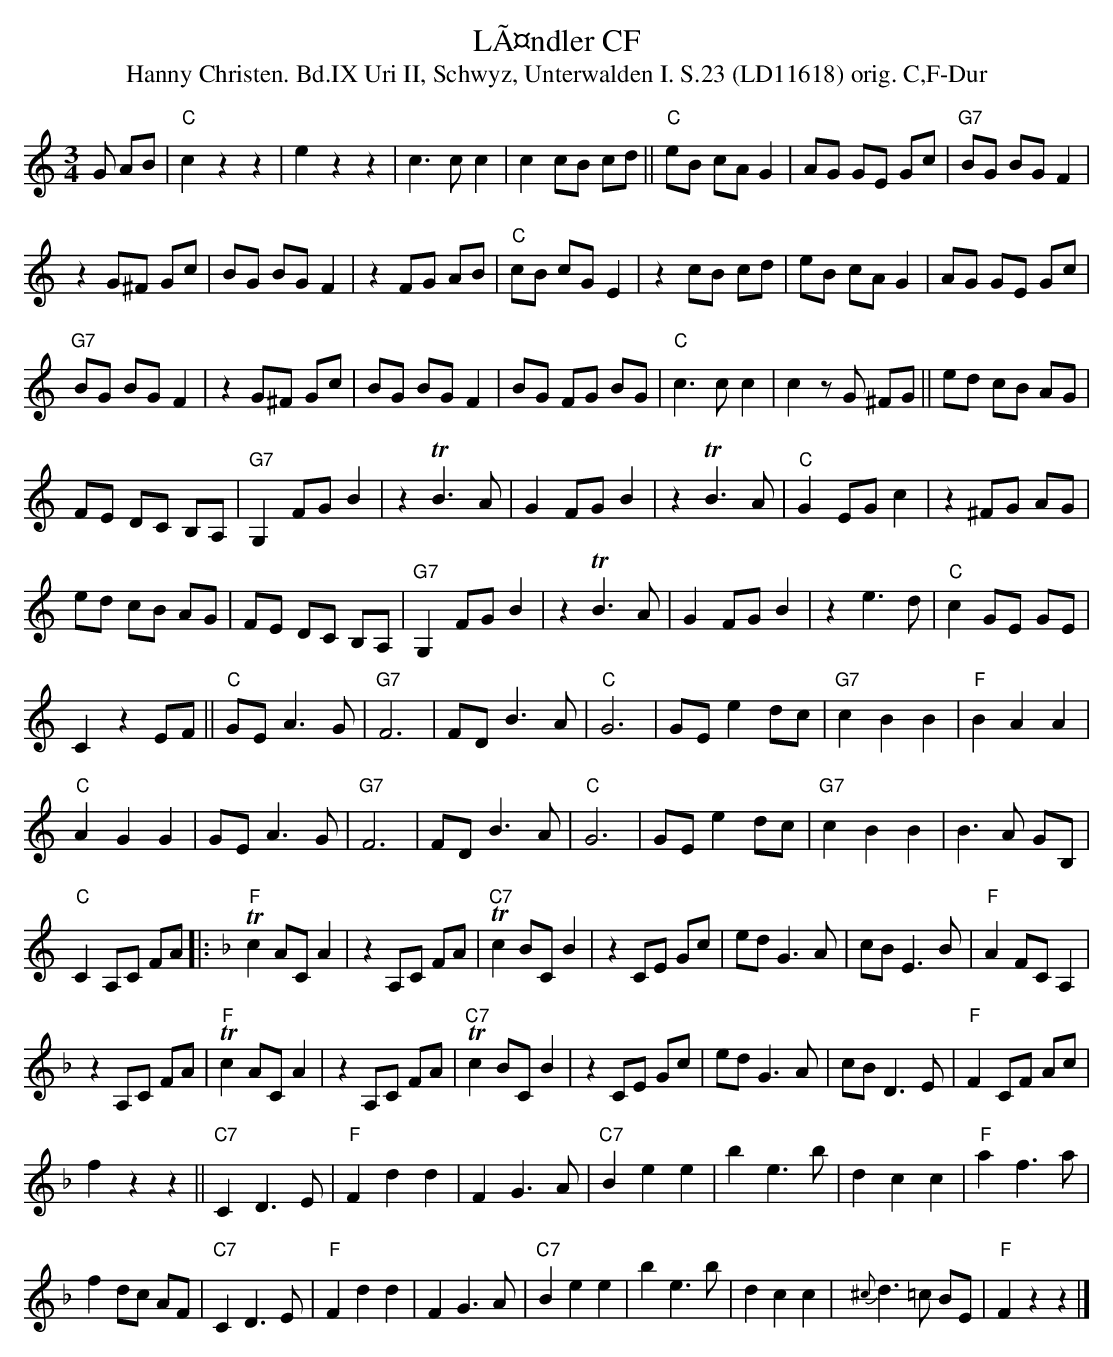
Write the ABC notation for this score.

X:1
T: LÃ¤ndler CF
T:Hanny Christen. Bd.IX Uri II, Schwyz, Unterwalden I. S.23 (LD11618) orig. C,F-Dur
M:3/4
L:1/8
K:C
G AB | "C"c2 z2z2 | e2 z2z2 | c3c c2 | c2 cB cd || "C"eB cA G2 | AG GE Gc | "G7"BG BG F2 |
z2 G^F Gc | BG BG F2 | z2 FG AB | "C"cB cG E2 | z2 cB cd | eB cA G2 | AG GE Gc |
"G7"BG BG F2 | z2 G^F Gc | BG BG F2 | BG FG BG | "C"c3c c2 | c2 z G ^FG || ed cB AG |
FE DC B,A, | "G7"G,2 FG B2 | z2 TB3A | G2 FG B2 | z2 TB3A | "C"G2 EG c2 | z2 ^FG AG |
ed cB AG | FE DC B,A, | "G7"G,2 FG B2 | z2 TB3A | G2 FG B2 | z2 e3d | "C"c2 GE GE |
C2 z2 EF || "C"GE A3G | "G7"F6 | FD B3A | "C"G6 | GE e2 dc | "G7"c2B2B2 | "F"B2A2A2 |
"C"A2G2G2 | GE A3G | "G7"F6 | FD B3A | "C"G6 | GE e2 dc | "G7"c2B2B2 | B3A GB, |
"C"C2 A,C FA |: [K:F] T"F"c2 AC A2 | z2 A,C FA | T"C7"c2 BC B2 | z2 CE Gc | ed G3A | cB E3B | "F"A2 FC A,2 |
z2 A,C FA | T"F"c2 AC A2 | z2A,C FA | T"C7"c2 BC B2 | z2 CE Gc | ed G3A | cB D3E | "F"F2 CF Ac |
f2 z2z2 || "C7"C2 D3E | "F"F2d2d2 | F2 G3A | "C7"B2e2e2 | b2 e3b | d2c2c2 | "F"a2f3a |
f2 dc AF | "C7"C2 D3E | "F"F2d2d2 | F2G3A | "C7"B2e2e2 | b2e3b | d2c2c2 | {^c}d3 =c BE | "F"F2 z2z2 |]
